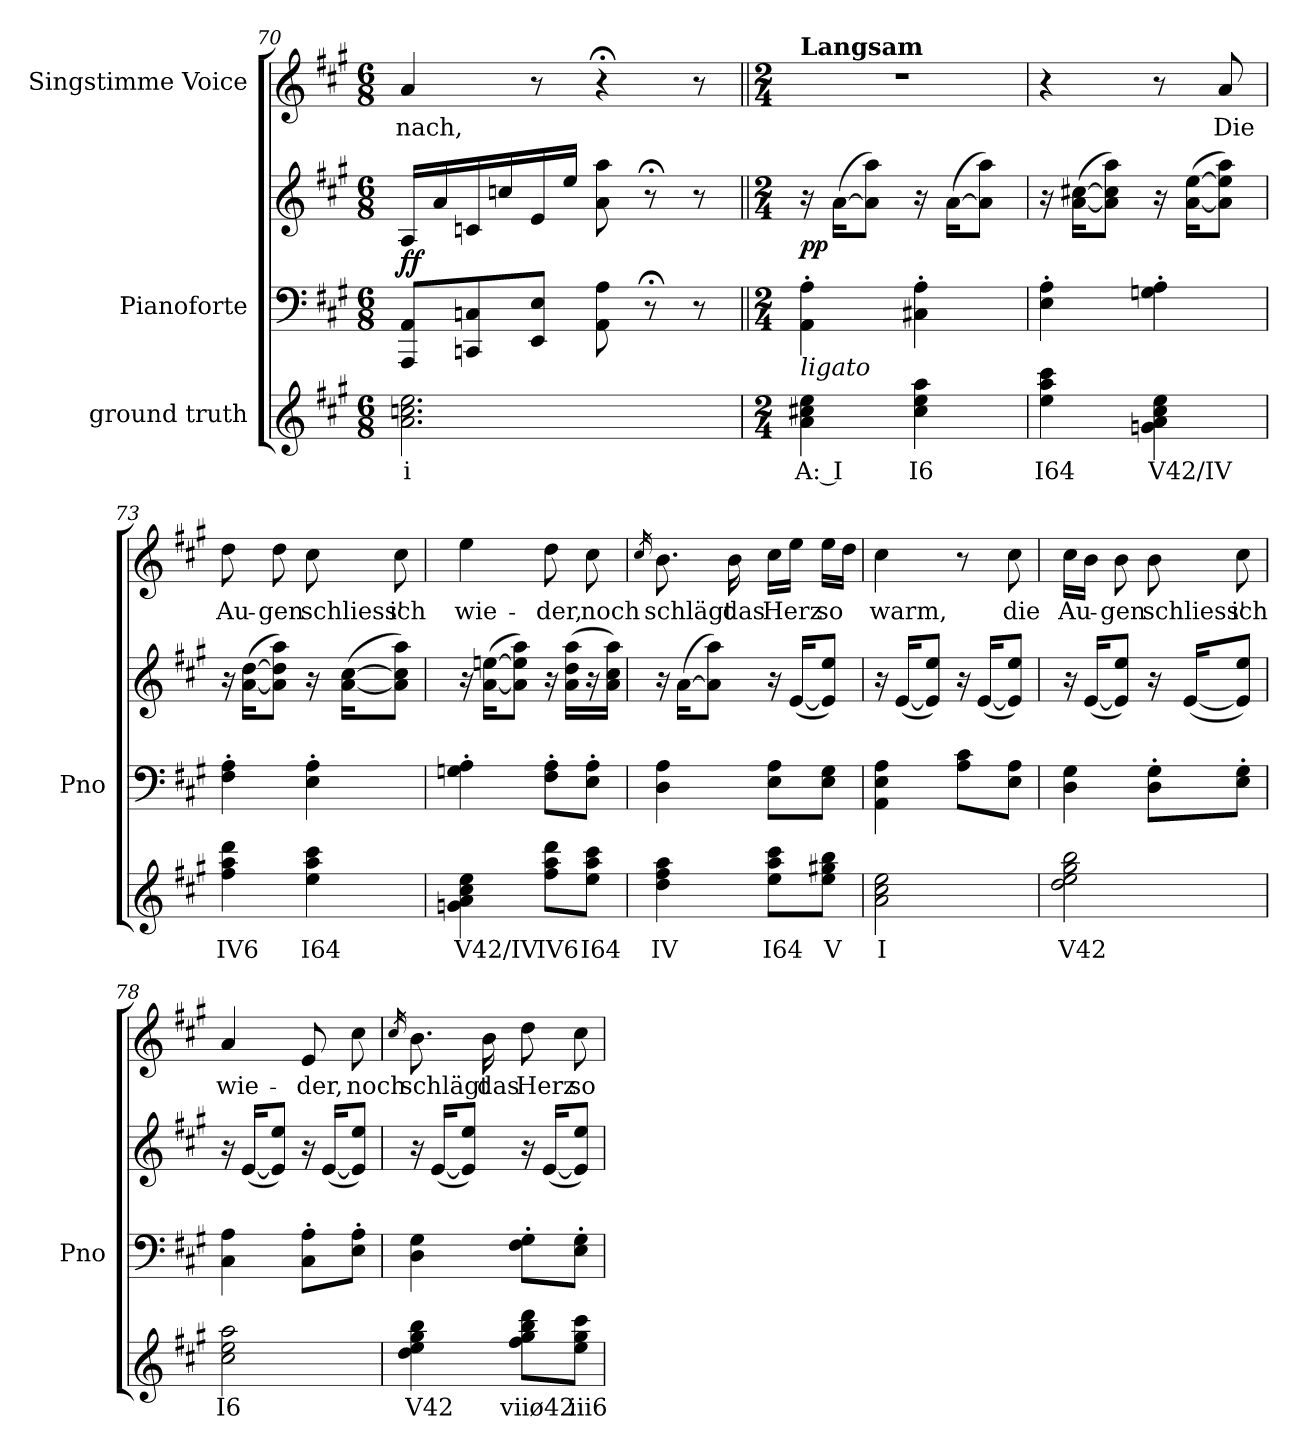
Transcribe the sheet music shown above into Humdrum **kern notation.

**kern	**text	**kern	**kern	**dynam	**kern	**text
*part3	*part3	*part2	*part2	*part2	*part1	*part1
*staff4	*staff4	*staff3	*staff2	*staff2/3	*staff1	*staff1
*I"ground truth	*	*I"Pianoforte	*	*	*I"Singstimme Voice	*
*	*	*I'Pno	*	*	*	*
*	*	*clefF4	*clefG2	*	*clefG2	*
*k[f#c#g#]	*	*k[f#c#g#]	*k[f#c#g#]	*	*k[f#c#g#]	*
*M6/8	*	*M6/8	*M6/8	*	*M6/8	*
=70	=70	=70	=70	=70	=70	=70
!	!	!	!	!LO:DY:a=2	!	!LO:LY:b
2.a 2.ccn 2.ee	i	8AAA/ 8AA/L	16A/LL	ff	4a/	nach,
.	.	.	16a/	.	.	.
.	.	8CCn/ 8Cn/	16cn/	.	.	.
.	.	.	16ccn/	.	.	.
.	.	8EE/ 8E/J	16e/	.	8r	.
.	.	.	16ee/JJ	.	.	.
.	.	8AA\ 8A\	8a\ 8aa\	.	4r;<	.
.	.	8r;<	8r;<	.	.	.
.	.	8r	8r	.	8r	.
=71	=71||	=71||	=71||	=71||	=71||	=71||
*M2/4	*	*M2/4	*M2/4	*	*M2/4	*
*	*	*	*	*	*MM35	*
!	!	!	!	!	!LO:TX:B:t=Langsam	!
!	!	!LO:TX:b:i:t=ligato	!	!	!	!
!	!	!	!	!LO:DY:b	!	!
4a 4cc#X 4ee	A: I	4AA\' 4A\'	16r	pp	2r	.
.	.	.	(>[16a\KL	.	.	.
.	.	.	8a\] 8aa\J)	.	.	.
4cc# 4ee 4aa	I6	4C#X\' 4A\'	16r	.	.	.
.	.	.	(>[16a\KL	.	.	.
.	.	.	8a\] 8aa\J)	.	.	.
=72	=72	=72	=72	=72	=72	=72
4ee 4aa 4ccc#	I64	4E\' 4A\'	16r	.	4r	.
.	.	.	(>[16a\ [16cc#X\KL	.	.	.
.	.	.	8a\] 8cc#\] 8aa\J)	.	.	.
4gn 4a 4cc# 4ee	V42/IV	4Gn\' 4A\'	16r	.	8r	.
.	.	.	(>[16a\ [16ee\KL	.	.	.
!	!	!	!	!	!	!LO:LY:b
.	.	.	8a\] 8ee\] 8aa\J)	.	8a/	Die
=73	=73	=73	=73	=73	=73	=73
!	!	!	!	!	!	!LO:LY:b
4ff# 4aa 4ddd	IV6	4F#\' 4A\'	16r	.	8dd\	Au-
.	.	.	(>[16a\ [16dd\KL	.	.	.
!	!	!	!	!	!	!LO:LY:b
.	.	.	8a\] 8dd\] 8aa\J)	.	8dd\	-gen
!	!	!	!	!	!	!LO:LY:b
4ee 4aa 4ccc#	I64	4E\' 4A\'	16r	.	8cc#\	schliess'
.	.	.	(>[16a\ [16cc#\KL	.	.	.
!	!	!	!	!	!	!LO:LY:b
.	.	.	8a\] 8cc#\] 8aa\J)	.	8cc#\	ich
=74	=74	=74	=74	=74	=74	=74
!	!	!	!	!	!	!LO:LY:b
4gn 4a 4cc# 4ee	V42/IV	4Gn\' 4A\'	16r	.	4ee\	wie-
.	.	.	(>[16a\ [16een\KL	.	.	.
.	.	.	8a\] 8ee\] 8aa\J)	.	.	.
!	!	!	!	!	!	!LO:LY:b
8ff# 8aa 8dddL	IV6	8F#\' 8A\'L	16r	.	8dd\	-der,
.	.	.	(>16a\ 16dd\ 16aa\LL	.	.	.
!	!	!	!	!	!	!LO:LY:b
8ee 8aa 8ccc#J	I64	8E\' 8A\'J	16r	.	8cc#\	noch
.	.	.	16a\ 16cc#\ 16aa\JJ)	.	.	.
=75	=75	=75	=75	=75	=75	=75
.	.	.	.	.	16qcc#/	.
!	!	!	!	!	!	!LO:LY:b
4dd 4ff# 4aa	IV	4D\ 4A\	16r	.	8.b\	schlägt
.	.	.	(>[16a\KL	.	.	.
.	.	.	8a\] 8aa\J)	.	.	.
!	!	!	!	!	!	!LO:LY:b
.	.	.	.	.	16b\	das
!	!	!	!	!	!	!LO:LY:b
8ee 8aa 8ccc#L	I64	8E\ 8A\L	16r	.	16cc#\LL	-Herz
.	.	.	(>[16e/KL	.	16ee\JJ	.
!	!	!	!	!	!	!LO:LY:b
8ee 8gg#X 8bbJ	V	8E\ 8G#\J	8e/] 8ee/J)	.	16ee\LL	so
.	.	.	.	.	16dd\JJ	.
=76	=76	=76	=76	=76	=76	=76
!	!	!	!	!	!	!LO:LY:b
2a 2cc# 2ee	I	4AA\ 4E\ 4A\	16r	.	4cc#\	warm,
.	.	.	(>[16e/KL	.	.	.
.	.	.	8e/] 8ee/J)	.	.	.
.	.	8A\ 8c#\L	16r	.	8r	.
.	.	.	(>[16e/KL	.	.	.
!	!	!	!	!	!	!LO:LY:b
.	.	8E\ 8A\J	8e/] 8ee/J)	.	8cc#\	die
=77	=77	=77	=77	=77	=77	=77
!	!	!	!	!	!	!LO:LY:b
2dd 2ee 2gg# 2bb	V42	4D\ 4G#\	16r	.	16cc#\LL	Au-
.	.	.	(>[16e/KL	.	16b\JJ	.
!	!	!	!	!	!	!LO:LY:b
.	.	.	8e/] 8ee/J)	.	8b\	-gen
!	!	!	!	!	!	!LO:LY:b
.	.	8D\' 8G#\'L	16r	.	8b\	schliess'
.	.	.	(>[16e/KL	.	.	.
!	!	!	!	!	!	!LO:LY:b
.	.	8E\' 8G#\'J	8e/] 8ee/J)	.	8cc#\	ich
=78	=78	=78	=78	=78	=78	=78
!	!	!	!	!	!	!LO:LY:b
2cc# 2ee 2aa	I6	4C#\ 4A\	16r	.	4a/	wie-
.	.	.	(>[16e/KL	.	.	.
.	.	.	8e/] 8ee/J)	.	.	.
!	!	!	!	!	!	!LO:LY:b
.	.	8C#\' 8A\'L	16r	.	8e/	-der,
.	.	.	(>[16e/KL	.	.	.
!	!	!	!	!	!	!LO:LY:b
.	.	8E\' 8A\'J	8e/] 8ee/J)	.	8cc#\	noch
=79	=79	=79	=79	=79	=79	=79
.	.	.	.	.	16qcc#/	.
!	!	!	!	!	!	!LO:LY:b
4dd 4ee 4gg# 4bb	V42	4D\ 4G#\	16r	.	8.b\	schlägt
.	.	.	(>[16e/KL	.	.	.
.	.	.	8e/] 8ee/J)	.	.	.
!	!	!	!	!	!	!LO:LY:b
.	.	.	.	.	16b\	das
!	!	!	!	!	!	!LO:LY:b
8ff# 8gg# 8bb 8dddL	viiø42	8F#\' 8G#\'L	16r	.	8dd\	Herz
.	.	.	(>[16e/KL	.	.	.
!	!	!	!	!	!	!LO:LY:b
8ee 8gg# 8ccc#J	iii6	8E\' 8G#\'J	8e/] 8ee/J)	.	8cc#\	so
=	=	=	=	=	=	=
*-	*-	*-	*-	*-	*-	*-
